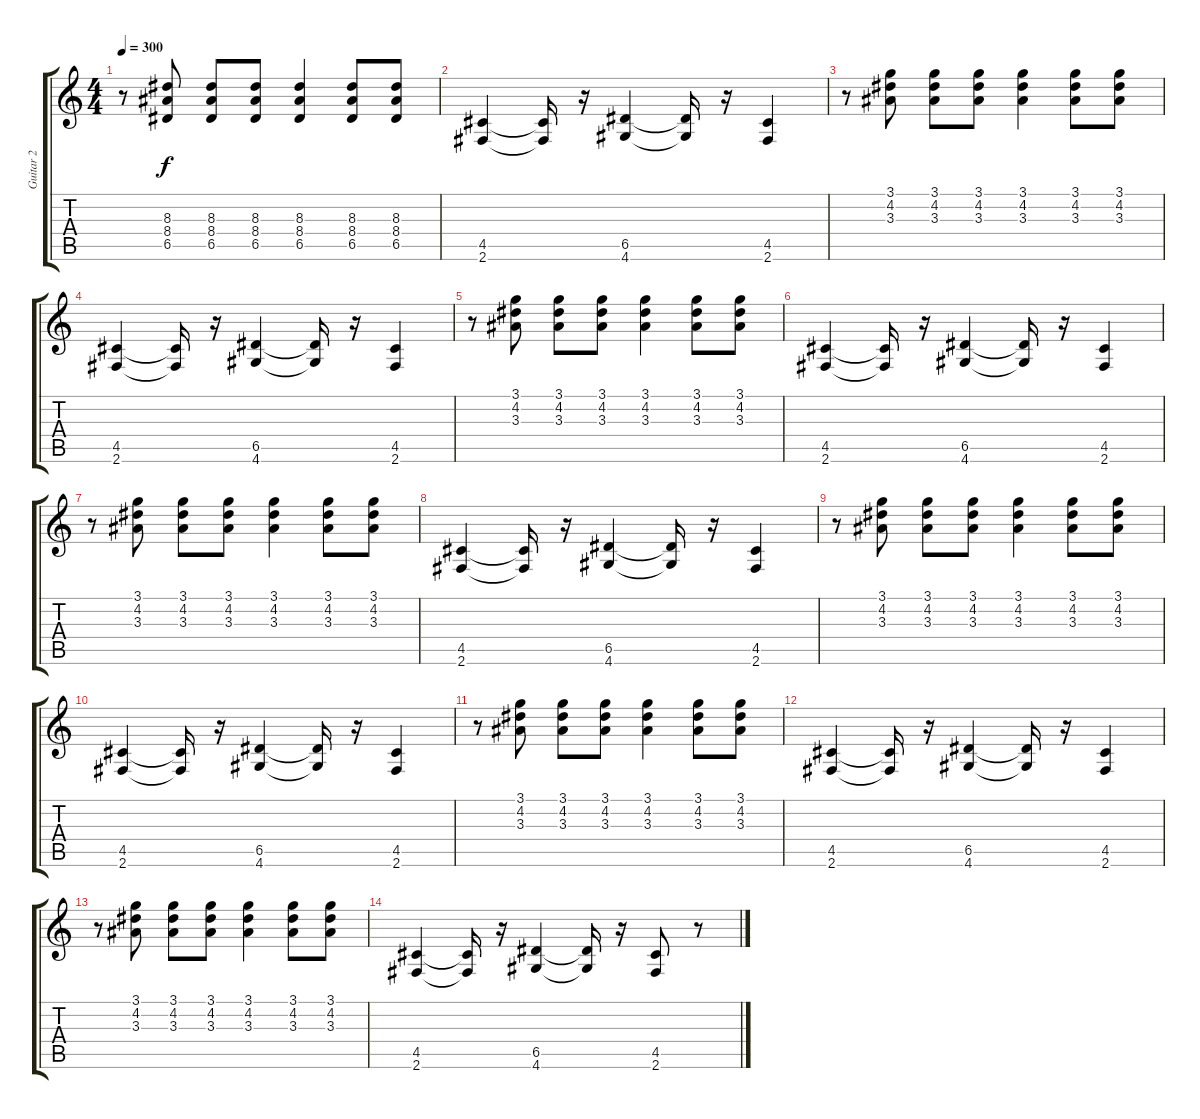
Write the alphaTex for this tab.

\track ("Guitar 2" "Guitar 2") {instrument distortionguitar}
\staff {score tabs}
\tuning (E4 B3 G3 D3 A2 E2) {hide}
\ts (4 4)
\tempo 300
\clef g2
\ks c
r.8{dy f} (8.3 8.4 6.5).8 (8.3 8.4 6.5).8 (8.3 8.4 6.5).8 (8.3 8.4 6.5).4 (8.3 8.4 6.5).8 (8.3 8.4 6.5).8 |
(4.5 2.6).4 (4.5{t} 2.6{t}).16 r.16 (6.5 4.6).4 (6.5{t} 4.6{t}).16 r.16 (4.5 2.6).4 |
r.8 (3.1 4.2 3.3).8 (3.1 4.2 3.3).8 (3.1 4.2 3.3).8 (3.1 4.2 3.3).4 (3.1 4.2 3.3).8 (3.1 4.2 3.3).8 |
(4.5 2.6).4 (4.5{t} 2.6{t}).16 r.16 (6.5 4.6).4 (6.5{t} 4.6{t}).16 r.16 (4.5 2.6).4 |
r.8 (3.1 4.2 3.3).8 (3.1 4.2 3.3).8 (3.1 4.2 3.3).8 (3.1 4.2 3.3).4 (3.1 4.2 3.3).8 (3.1 4.2 3.3).8 |
(4.5 2.6).4 (4.5{t} 2.6{t}).16 r.16 (6.5 4.6).4 (6.5{t} 4.6{t}).16 r.16 (4.5 2.6).4 |
r.8 (3.1 4.2 3.3).8 (3.1 4.2 3.3).8 (3.1 4.2 3.3).8 (3.1 4.2 3.3).4 (3.1 4.2 3.3).8 (3.1 4.2 3.3).8 |
(4.5 2.6).4 (4.5{t} 2.6{t}).16 r.16 (6.5 4.6).4 (6.5{t} 4.6{t}).16 r.16 (4.5 2.6).4 |
r.8 (3.1 4.2 3.3).8 (3.1 4.2 3.3).8 (3.1 4.2 3.3).8 (3.1 4.2 3.3).4 (3.1 4.2 3.3).8 (3.1 4.2 3.3).8 |
(4.5 2.6).4 (4.5{t} 2.6{t}).16 r.16 (6.5 4.6).4 (6.5{t} 4.6{t}).16 r.16 (4.5 2.6).4 |
r.8 (3.1 4.2 3.3).8 (3.1 4.2 3.3).8 (3.1 4.2 3.3).8 (3.1 4.2 3.3).4 (3.1 4.2 3.3).8 (3.1 4.2 3.3).8 |
(4.5 2.6).4 (4.5{t} 2.6{t}).16 r.16 (6.5 4.6).4 (6.5{t} 4.6{t}).16 r.16 (4.5 2.6).4 |
r.8 (3.1 4.2 3.3).8 (3.1 4.2 3.3).8 (3.1 4.2 3.3).8 (3.1 4.2 3.3).4 (3.1 4.2 3.3).8 (3.1 4.2 3.3).8 |
(4.5 2.6).4 (4.5{t} 2.6{t}).16 r.16 (6.5 4.6).4 (6.5{t} 4.6{t}).16 r.16 (4.5 2.6).8 r.8
